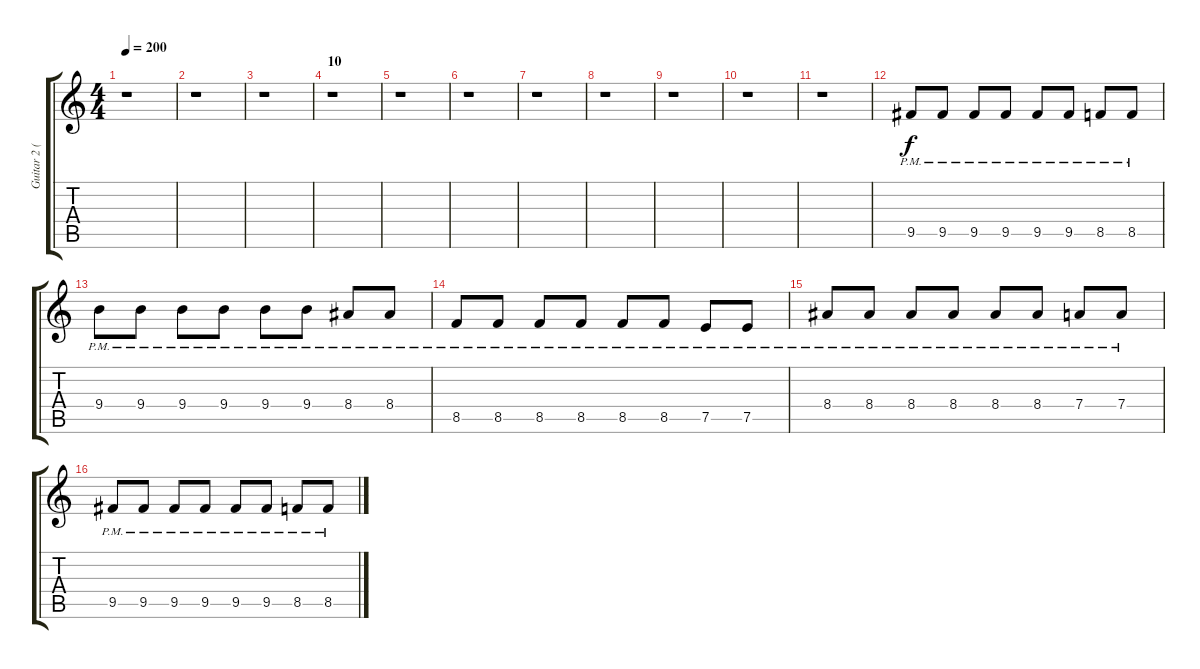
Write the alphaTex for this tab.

\track ("Guitar 2 (Clean)" "Guitar 2 (") {instrument electricguitarmuted}
\staff {score tabs}
\tuning (E4 B3 G3 D3 A2 D2) {hide}
\ts (4 4)
\tempo 200
\clef g2
\ks c
r.1{dy f} |
r.1 |
r.1 |
\section ("" "10")
r.1 |
r.1 |
r.1 |
r.1 |
r.1 |
r.1 |
r.1 |
r.1 |
9.5{pm}.8 9.5{pm}.8 9.5{pm}.8 9.5{pm}.8 9.5{pm}.8 9.5{pm}.8 8.5{pm}.8 8.5{pm}.8 |
9.4{pm}.8 9.4{pm}.8 9.4{pm}.8 9.4{pm}.8 9.4{pm}.8 9.4{pm}.8 8.4{pm}.8 8.4{pm}.8 |
8.5{pm}.8 8.5{pm}.8 8.5{pm}.8 8.5{pm}.8 8.5{pm}.8 8.5{pm}.8 7.5{pm}.8 7.5{pm}.8 |
8.4{pm}.8 8.4{pm}.8 8.4{pm}.8 8.4{pm}.8 8.4{pm}.8 8.4{pm}.8 7.4{pm}.8 7.4{pm}.8 |
9.5{pm}.8{volume 0} 9.5{pm}.8 9.5{pm}.8 9.5{pm}.8 9.5{pm}.8 9.5{pm}.8 8.5{pm}.8 8.5{pm}.8
